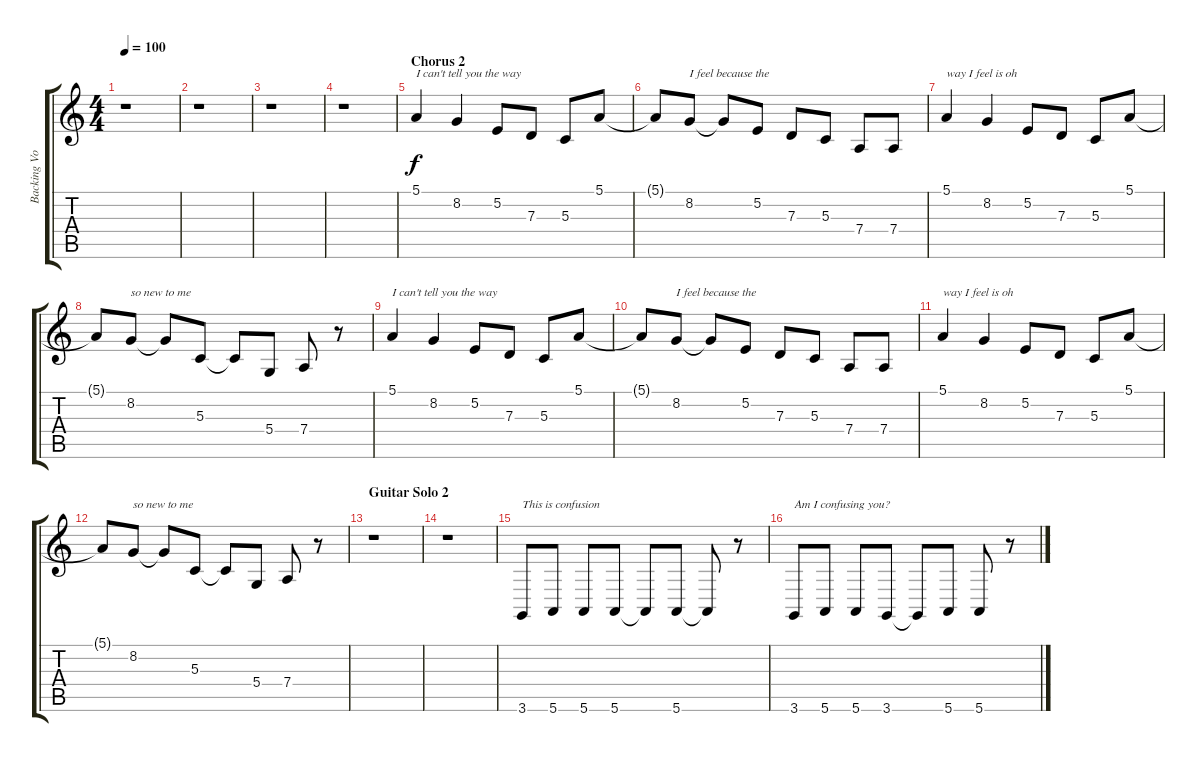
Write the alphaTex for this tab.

\track ("Backing Vocals" "Backing Vo") {instrument altosax}
\staff {score tabs}
\tuning (E4 B3 G3 D3 A2 E2) {hide}
\ts (4 4)
\tempo 100
\clef g2
\ks c
r.1{dy f} |
r.1 |
r.1 |
r.1 |
\section ("" "Chorus 2")
5.1.4{txt "I can't tell you the way"} 8.2.4 5.2.8 7.3.8 5.3.8 5.1.8 |
5.1{t}.8 8.2.8{txt "I feel because the"} 8.2{t}.8 5.2.8 7.3.8 5.3.8 7.4.8 7.4.8 |
5.1.4{txt "way I feel is oh"} 8.2.4 5.2.8 7.3.8 5.3.8 5.1.8 |
5.1{t}.8 8.2.8{txt "so new to me"} 8.2{t}.8 5.3.8 5.3{t}.8 5.4.8 7.4.8 r.8 |
5.1.4{txt "I can't tell you the way"} 8.2.4 5.2.8 7.3.8 5.3.8 5.1.8 |
5.1{t}.8 8.2.8{txt "I feel because the"} 8.2{t}.8 5.2.8 7.3.8 5.3.8 7.4.8 7.4.8 |
5.1.4{txt "way I feel is oh"} 8.2.4 5.2.8 7.3.8 5.3.8 5.1.8 |
5.1{t}.8 8.2.8{txt "so new to me"} 8.2{t}.8 5.3.8 5.3{t}.8 5.4.8 7.4.8 r.8 |
\section ("" "Guitar Solo 2")
r.1 |
r.1 |
3.6.8{txt "This is confusion"} 5.6.8 5.6.8 5.6.8 5.6{t}.8 5.6.8 5.6{t}.8 r.8 |
3.6.8{txt "Am I confusing you?"} 5.6.8 5.6.8 3.6.8 3.6{t}.8 5.6.8 5.6.8 r.8
